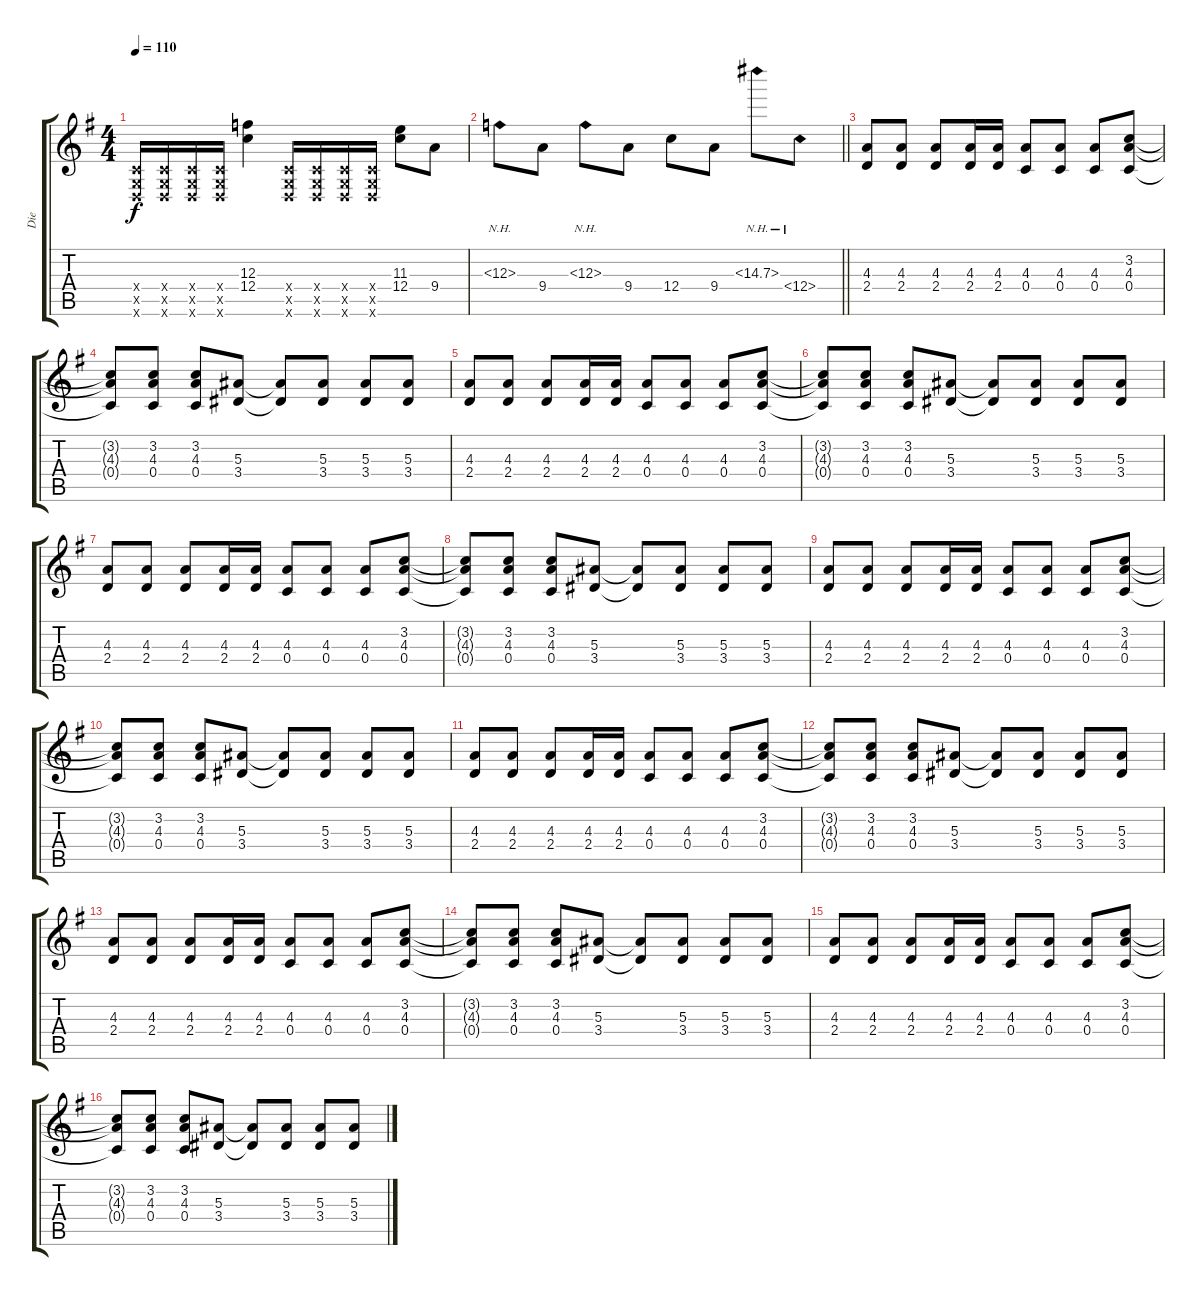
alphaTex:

\track ("Die" "Die") {instrument electricguitarjazz}
\staff {score tabs}
\tuning (D4 A3 F3 C3 G2 D2) {hide}
\ts (4 4)
\tempo 110
\clef g2
\ks g
(0.4{x} 0.5{x} 0.6{x}).16{dy f} (0.4{x} 0.5{x} 0.6{x}).16 (0.4{x} 0.5{x} 0.6{x}).16 (0.4{x} 0.5{x} 0.6{x}).16 (12.3 12.4).4 (0.4{x} 0.5{x} 0.6{x}).16 (0.4{x} 0.5{x} 0.6{x}).16 (0.4{x} 0.5{x} 0.6{x}).16 (0.4{x} 0.5{x} 0.6{x}).16 (11.3 12.4).8 9.4.8 |
\barLineRight lightlight
12.3{nh}.8 9.4.8 11.3{nh}.8 9.4.8 12.4.8 9.4.8 14.3{nh}.8 12.4{nh}.8 |
(4.3 2.4).8 (4.3 2.4).8 (4.3 2.4).8 (4.3 2.4).16 (4.3 2.4).16 (4.3 0.4).8 (4.3 0.4).8 (4.3 0.4).8 (3.2 4.3 0.4).8 |
(3.2{t} 4.3{t} 0.4{t}).8 (3.2 4.3 0.4).8 (3.2 4.3 0.4).8 (5.3 3.4).8 (5.3{t} 3.4{t}).8 (5.3 3.4).8 (5.3 3.4).8 (5.3 3.4).8 |
(4.3 2.4).8 (4.3 2.4).8 (4.3 2.4).8 (4.3 2.4).16 (4.3 2.4).16 (4.3 0.4).8 (4.3 0.4).8 (4.3 0.4).8 (3.2 4.3 0.4).8 |
(3.2{t} 4.3{t} 0.4{t}).8 (3.2 4.3 0.4).8 (3.2 4.3 0.4).8 (5.3 3.4).8 (5.3{t} 3.4{t}).8 (5.3 3.4).8 (5.3 3.4).8 (5.3 3.4).8 |
(4.3 2.4).8 (4.3 2.4).8 (4.3 2.4).8 (4.3 2.4).16 (4.3 2.4).16 (4.3 0.4).8 (4.3 0.4).8 (4.3 0.4).8 (3.2 4.3 0.4).8 |
(3.2{t} 4.3{t} 0.4{t}).8 (3.2 4.3 0.4).8 (3.2 4.3 0.4).8 (5.3 3.4).8 (5.3{t} 3.4{t}).8 (5.3 3.4).8 (5.3 3.4).8 (5.3 3.4).8 |
(4.3 2.4).8 (4.3 2.4).8 (4.3 2.4).8 (4.3 2.4).16 (4.3 2.4).16 (4.3 0.4).8 (4.3 0.4).8 (4.3 0.4).8 (3.2 4.3 0.4).8 |
(3.2{t} 4.3{t} 0.4{t}).8 (3.2 4.3 0.4).8 (3.2 4.3 0.4).8 (5.3 3.4).8 (5.3{t} 3.4{t}).8 (5.3 3.4).8 (5.3 3.4).8 (5.3 3.4).8 |
(4.3 2.4).8 (4.3 2.4).8 (4.3 2.4).8 (4.3 2.4).16 (4.3 2.4).16 (4.3 0.4).8 (4.3 0.4).8 (4.3 0.4).8 (3.2 4.3 0.4).8 |
(3.2{t} 4.3{t} 0.4{t}).8 (3.2 4.3 0.4).8 (3.2 4.3 0.4).8 (5.3 3.4).8 (5.3{t} 3.4{t}).8 (5.3 3.4).8 (5.3 3.4).8 (5.3 3.4).8 |
(4.3 2.4).8 (4.3 2.4).8 (4.3 2.4).8 (4.3 2.4).16 (4.3 2.4).16 (4.3 0.4).8 (4.3 0.4).8 (4.3 0.4).8 (3.2 4.3 0.4).8 |
(3.2{t} 4.3{t} 0.4{t}).8 (3.2 4.3 0.4).8 (3.2 4.3 0.4).8 (5.3 3.4).8 (5.3{t} 3.4{t}).8 (5.3 3.4).8 (5.3 3.4).8 (5.3 3.4).8 |
(4.3 2.4).8 (4.3 2.4).8 (4.3 2.4).8 (4.3 2.4).16 (4.3 2.4).16 (4.3 0.4).8 (4.3 0.4).8 (4.3 0.4).8 (3.2 4.3 0.4).8 |
(3.2{t} 4.3{t} 0.4{t}).8 (3.2 4.3 0.4).8 (3.2 4.3 0.4).8 (5.3 3.4).8 (5.3{t} 3.4{t}).8 (5.3 3.4).8 (5.3 3.4).8 (5.3 3.4).8
